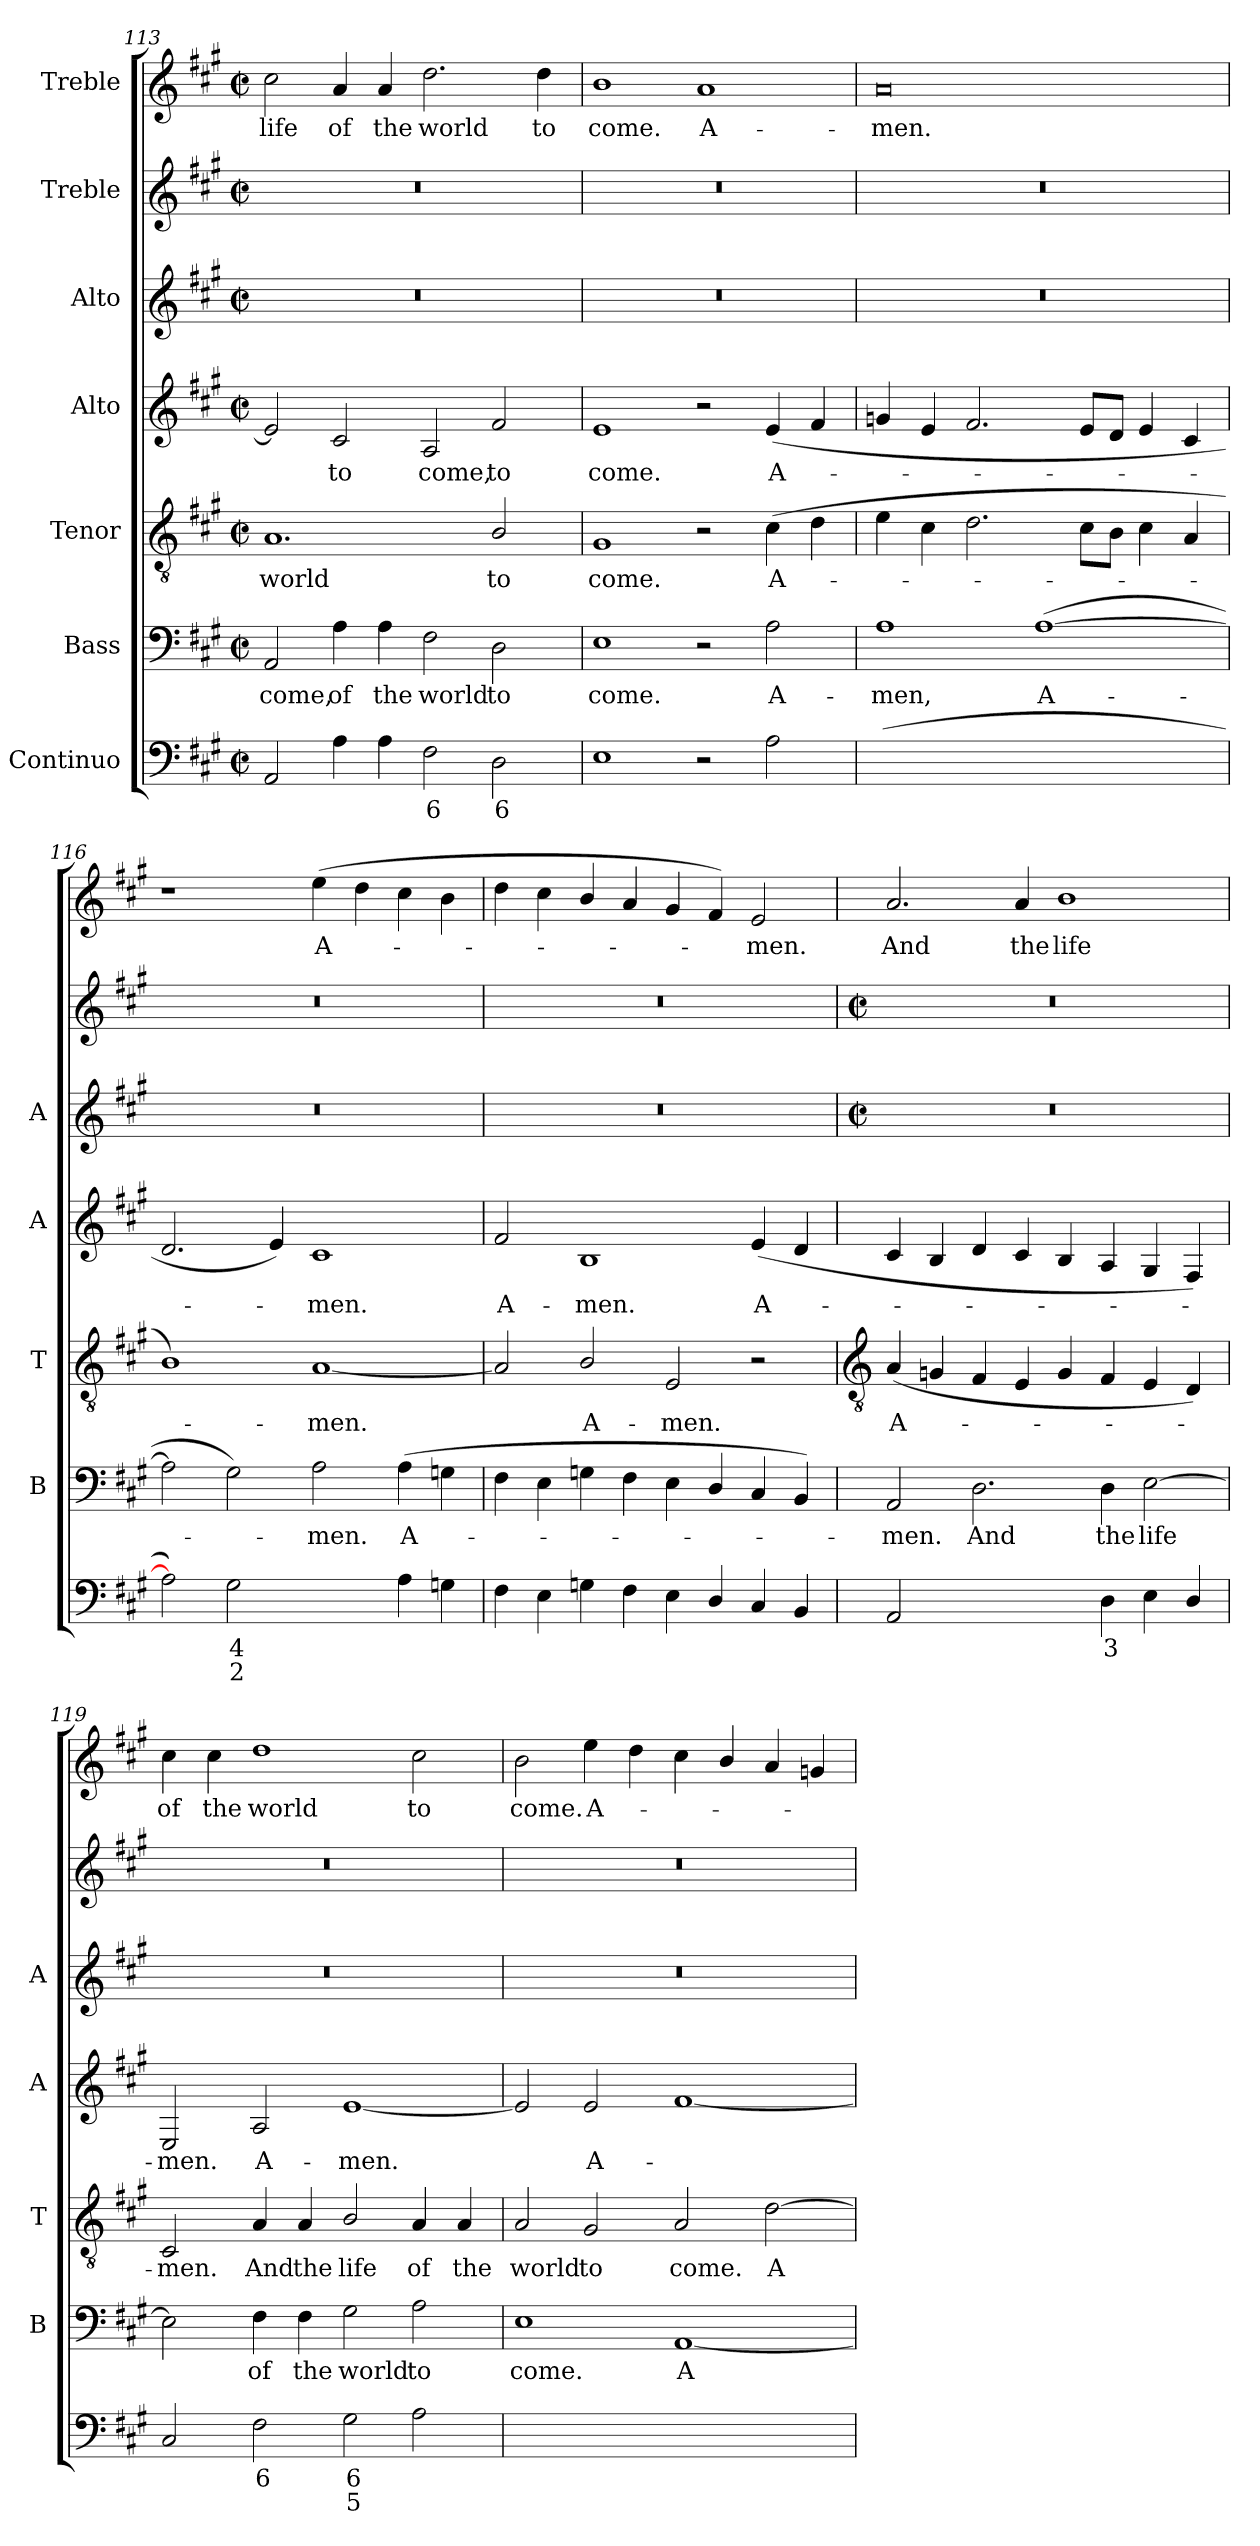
**kern	**text	**text	**kern	**text	**kern	**text	**kern	**text	**kern	**kern	**kern	**text
*part7	*part7	*part7	*part6	*part6	*part5	*part5	*part4	*part4	*part3	*part2	*part1	*part1
*staff7	*staff7	*staff7	*staff6	*staff6	*staff5	*staff5	*staff4	*staff4	*staff3	*staff2	*staff1	*staff1
*I"Continuo	*	*	*I"Bass	*	*I"Tenor	*	*I"Alto	*	*I"Alto	*I"Treble	*I"Treble	*
*	*	*	*I'B	*	*I'T	*	*I'A	*	*I'A	*	*	*
!!LO:LB:g=z
*clefF4	*	*	*clefF4	*	*clefGv2	*	*clefG2	*	*clefG2	*clefG2	*clefG2	*
*k[f#c#g#]	*	*	*k[f#c#g#]	*	*k[f#c#g#]	*	*k[f#c#g#]	*	*k[f#c#g#]	*k[f#c#g#]	*k[f#c#g#]	*
*A:	*	*	*A:	*	*A:	*	*A:	*	*A:	*A:	*A:	*
*M4/2	*	*	*M4/2	*	*M4/2	*	*M4/2	*	*M4/2	*M4/2	*M4/2	*
*met(c|)	*	*	*met(c|)	*	*met(c|)	*	*met(c|)	*	*met(c|)	*met(c|)	*met(c|)	*
=113	=113	=113	=113	=113	=113	=113	=113	=113	=113	=113	=113	=113
!	!	!	!	!LO:LY:b	!	!LO:LY:b	!	!	!	!	!	!LO:LY:b
2AA	.	.	2AA	come,	1.A	world	2e]	.	0r	0r	2cc#	life
!	!	!	!	!LO:LY:b	!	!	!	!LO:LY:b	!	!	!	!LO:LY:b
4A	.	.	4A	of	.	.	2c#	to	.	.	4a	of
!	!	!	!	!LO:LY:b	!	!	!	!	!	!	!	!LO:LY:b
4A	.	.	4A	the	.	.	.	.	.	.	4a	the
!	!LO:LY:b	!	!	!LO:LY:b	!	!	!	!LO:LY:b	!	!	!	!LO:LY:b
2F#	6	.	2F#	world	.	.	2A	come,	.	.	2.dd	world
!	!LO:LY:b	!	!	!LO:LY:b	!	!LO:LY:b	!	!LO:LY:b	!	!	!	!
2D	6	.	2D	to	2B/	to	2f#	to	.	.	.	.
!	!	!	!	!	!	!	!	!	!	!	!	!LO:LY:b
.	.	.	.	.	.	.	.	.	.	.	4dd	to
=114	=114	=114	=114	=114	=114	=114	=114	=114	=114	=114	=114	=114
!	!	!	!	!LO:LY:b	!	!LO:LY:b	!	!LO:LY:b	!	!	!	!LO:LY:b
1E	.	.	1E	come.	1G#	come.	1e	come.	0r	0r	1b	come.
!	!	!	!	!	!	!	!	!	!	!	!	!LO:LY:b
2r	.	.	2r	.	2r	.	2r	.	.	.	1a	A-
!	!	!	!	!LO:LY:b	!	!LO:LY:b	!	!LO:LY:b	!	!	!	!
2A	.	.	2A	A-	(>4c#	A-	(<4e	A-	.	.	.	.
.	.	.	.	.	4d	.	4f#	.	.	.	.	.
=115	=115	=115	=115	=115	=115	=115	=115	=115	=115	=115	=115	=115
!	!LO:LY:b	!LO:LY:b	!	!LO:LY:b	!	!	!	!	!	!	!	!LO:LY:b
(<[2A/yy	7	3	1A	-men,	4e	.	4gn	.	0r	0r	0a	-men.
.	.	.	.	.	4c#	.	4e	.	.	.	.	.
!	!LO:LY:b	!LO:LY:b	!	!	!	!	!	!	!	!	!	!
2A/yy_	6	4	.	.	2.d	.	2.f#	.	.	.	.	.
!	!LO:LY:b	!LO:LY:b	!	!LO:LY:b	!	!	!	!	!	!	!	!
2A/yy_	6	4	(>[1A	A-	.	.	.	.	.	.	.	.
.	.	.	.	.	8c#L	.	8eL	.	.	.	.	.
.	.	.	.	.	8BJ	.	8dJ	.	.	.	.	.
!	!LO:LY:b	!LO:LY:b	!	!	!	!	!	!	!	!	!	!
2A/yy_	5	3	.	.	4c#	.	4e	.	.	.	.	.
.	.	.	.	.	4A	.	4c#	.	.	.	.	.
=116	=116	=116	=116	=116	=116	=116	=116	=116	=116	=116	=116	=116
2A])	.	.	2A]	.	1B)	.	2.d	.	0r	0r	1r	.
!	!LO:LY:b	!LO:LY:b	!	!	!	!	!	!	!	!	!	!
2G#	4	2	2G#)	.	.	.	.	.	.	.	.	.
.	.	.	.	.	.	.	4e)	.	.	.	.	.
!	!LO:LY:b	!	!	!LO:LY:b	!	!LO:LY:b	!	!LO:LY:b	!	!	!	!LO:LY:b
[4Ayy	5	.	2A	men.	[1A	men.	1c#	men.	.	.	(<4ee	A-
!	!LO:LY:b	!	!	!	!	!	!	!	!	!	!	!
4Ayy]	6	.	.	.	.	.	.	.	.	.	4dd	.
!	!	!	!	!LO:LY:b	!	!	!	!	!	!	!	!
4A	.	.	(<4A	A-	.	.	.	.	.	.	4cc#	.
4Gn	.	.	4Gn	.	.	.	.	.	.	.	4b	.
=117	=117	=117	=117	=117	=117	=117	=117	=117	=117	=117	=117	=117
!	!	!	!	!	!	!	!	!LO:LY:b	!	!	!	!
4F#	.	.	4F#	.	2A]	.	2f#	A-	0r	0r	4dd	.
4E	.	.	4E	.	.	.	.	.	.	.	4cc#	.
!	!	!	!	!	!	!LO:LY:b	!	!LO:LY:b	!	!	!	!
4Gn	.	.	4Gn	.	2B/	A-	1B	-men.	.	.	4b/	.
4F#	.	.	4F#	.	.	.	.	.	.	.	4a	.
!	!	!	!	!	!	!LO:LY:b	!	!	!	!	!	!
4E	.	.	4E	.	2E	-men.	.	.	.	.	4g#	.
4D/	.	.	4D/	.	.	.	.	.	.	.	4f#)	.
!	!	!	!	!	!	!	!	!LO:LY:b	!	!	!	!LO:LY:b
4C#	.	.	4C#	.	2r	.	(<4e	A-	.	.	2e	men.
4BB	.	.	4BB)	.	.	.	4d	.	.	.	.	.
!!LO:LB:g=z
=118	=118	=118	=118	=118	=118	=118	=118	=118	=118	=118	=118	=118
*	*	*	*	*	*clefGv2	*	*	*	*	*	*	*
*	*	*	*	*	*	*	*	*	*M4/2	*M4/2	*	*
*	*	*	*	*	*	*	*	*	*met(c|)	*met(c|)	*	*
!	!	!	!	!LO:LY:b	!	!LO:LY:b	!	!	!	!	!	!LO:LY:b
2AA	.	.	2AA	men.	(<4A	A-	4c#	.	0r	0r	2.a	And
.	.	.	.	.	4Gn	.	4B	.	.	.	.	.
!	!	!	!	!LO:LY:b	!	!	!	!	!	!	!	!
[2Dyy	.	.	2.D	And	4F#	.	4d	.	.	.	.	.
!	!	!	!	!	!	!	!	!	!	!	!	!LO:LY:b
.	.	.	.	.	4E	.	4c#	.	.	.	4a	the
!	!LO:LY:b	!LO:LY:b	!	!	!	!	!	!	!	!	!	!LO:LY:b
4Dyy]	6	4	.	.	4G	.	4B	.	.	.	1b	life
!	!LO:LY:b	!	!	!LO:LY:b	!	!	!	!	!	!	!	!
4D	3	.	4D	the	4F#	.	4A	.	.	.	.	.
!	!	!	!	!LO:LY:b	!	!	!	!	!	!	!	!
4E	.	.	[2E	life	4E	.	4G#	.	.	.	.	.
4D/	.	.	.	.	4D)	.	4F#)	.	.	.	.	.
=119	=119	=119	=119	=119	=119	=119	=119	=119	=119	=119	=119	=119
!	!	!	!	!	!	!LO:LY:b	!	!LO:LY:b	!	!	!	!LO:LY:b
2C#	.	.	2E]	.	2C#	men.	2E	men.	0r	0r	4cc#	of
!	!	!	!	!	!	!	!	!	!	!	!	!LO:LY:b
.	.	.	.	.	.	.	.	.	.	.	4cc#	the
!	!LO:LY:b	!	!	!LO:LY:b	!	!LO:LY:b	!	!LO:LY:b	!	!	!	!LO:LY:b
2F#	6	.	4F#	of	4A	And	2A	A-	.	.	1dd	world
!	!	!	!	!LO:LY:b	!	!LO:LY:b	!	!	!	!	!	!
.	.	.	4F#	the	4A	the	.	.	.	.	.	.
!	!LO:LY:b	!LO:LY:b	!	!LO:LY:b	!	!LO:LY:b	!	!LO:LY:b	!	!	!	!
2G#	6	5	2G#	world	2B/	life	[1e	-men.	.	.	.	.
!	!	!	!	!LO:LY:b	!	!LO:LY:b	!	!	!	!	!	!LO:LY:b
2A	.	.	2A	to	4A	of	.	.	.	.	2cc#	to
!	!	!	!	!	!	!LO:LY:b	!	!	!	!	!	!
.	.	.	.	.	4A	the	.	.	.	.	.	.
=120	=120	=120	=120	=120	=120	=120	=120	=120	=120	=120	=120	=120
!	!LO:LY:b	!	!	!LO:LY:b	!	!LO:LY:b	!	!	!	!	!	!LO:LY:b
[2Eyy	4	.	1E	come.	2A	world	2e]	.	0r	0r	2b	come.
!	!LO:LY:b	!	!	!	!	!LO:LY:b	!	!LO:LY:b	!	!	!	!LO:LY:b
2Eyy]	3	.	.	.	2G#	to	2e	A-	.	.	4ee	A-
.	.	.	.	.	.	.	.	.	.	.	4dd	.
!	!LO:LY:b	!LO:LY:b	!	!LO:LY:b	!	!LO:LY:b	!	!	!	!	!	!
[2AAyy	6	3	[1AA	A-	2A	come.	[1f#	.	.	.	4cc#	.
.	.	.	.	.	.	.	.	.	.	.	4b/	.
!	!LO:LY:b	!LO:LY:b	!	!	!	!LO:LY:b	!	!	!	!	!	!
2AAyy_	6	4	.	.	[2d	A-	.	.	.	.	4a	.
.	.	.	.	.	.	.	.	.	.	.	4gn	.
=	=	=	=	=	=	=	=	=	=	=	=	=
*-	*-	*-	*-	*-	*-	*-	*-	*-	*-	*-	*-	*-
